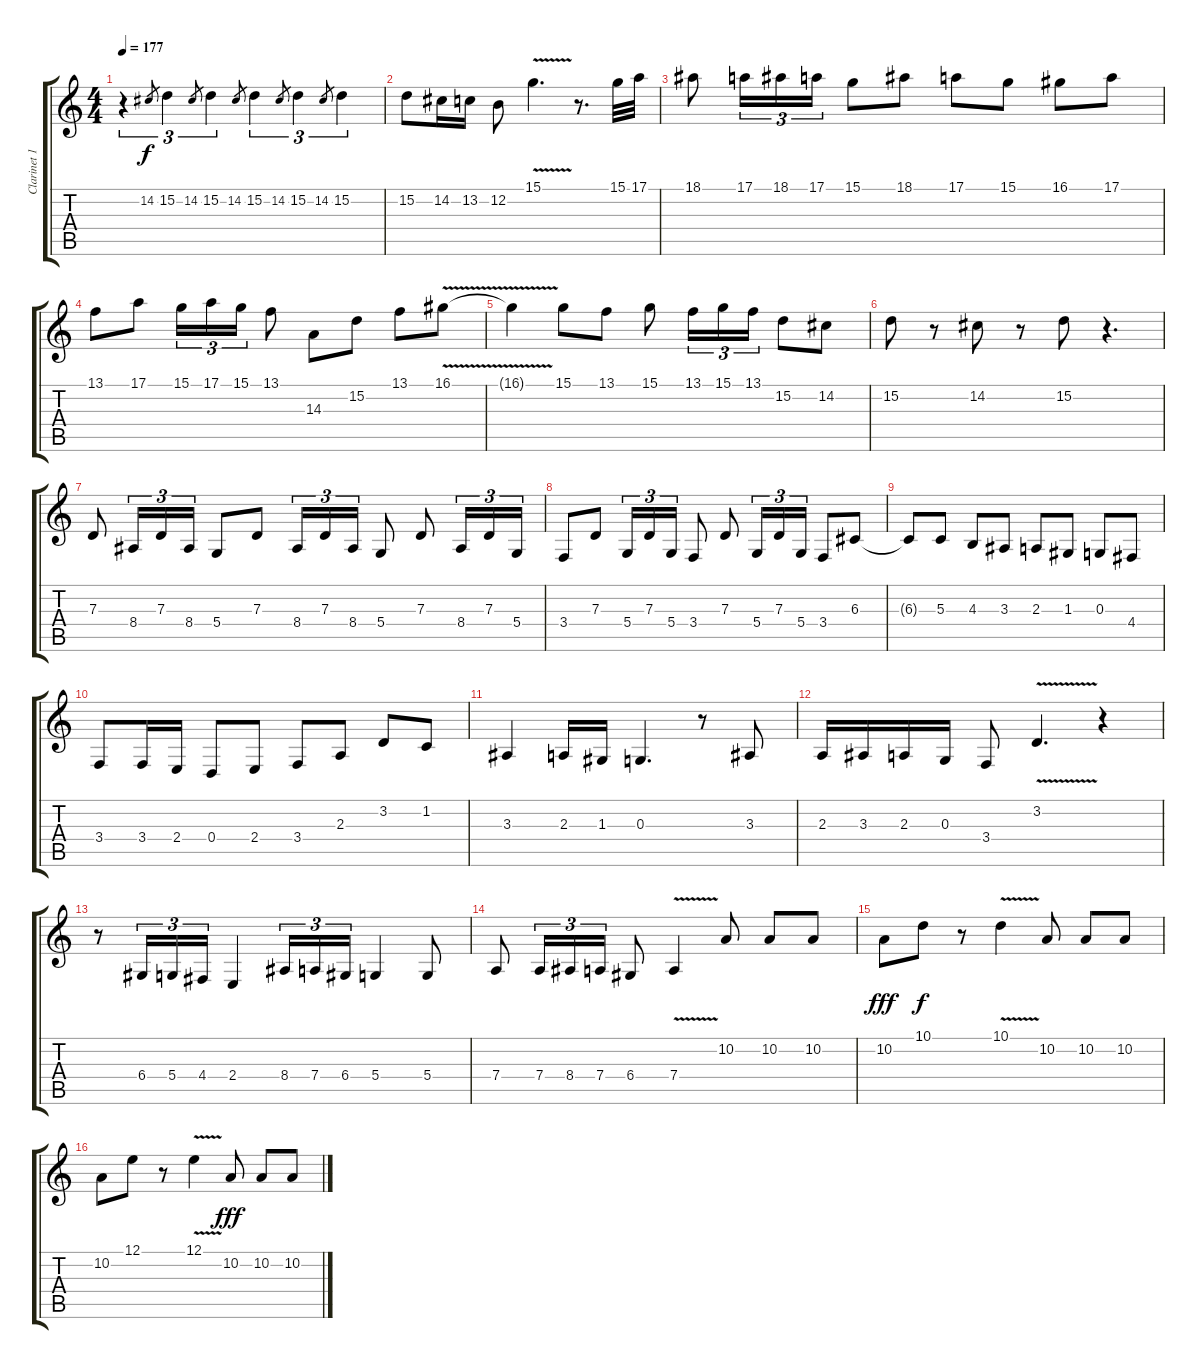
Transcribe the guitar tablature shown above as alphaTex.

\track ("Clarinet 1" "Clarinet 1") {instrument clarinet}
\staff {score tabs}
\tuning (E4 B3 G3 D3 A2 E2) {hide}
\ts (4 4)
\tempo 177
\clef g2
\ks c
r.4{tu (3 2) dy f} 14.2.8{gr} 15.2.4{tu (3 2)} 14.2.8{gr} 15.2.4{tu (3 2)} 14.2.8{gr} 15.2.4{tu (3 2)} 14.2.8{gr} 15.2.4{tu (3 2)} 14.2.8{gr} 15.2.4{tu (3 2)} |
15.2.8 14.2.16 13.2.16 12.2.8 15.1{v}.4{d} r.8{d} 15.1.32 17.1.32 |
18.1.8 17.1.16{tu (3 2)} 18.1.16{tu (3 2)} 17.1.16{tu (3 2)} 15.1.8 18.1.8 17.1.8 15.1.8 16.1.8 17.1.8 |
13.1.8 17.1.8 15.1.16{tu (3 2)} 17.1.16{tu (3 2)} 15.1.16{tu (3 2)} 13.1.8 14.3.8 15.2.8 13.1.8 16.1{v}.8 |
16.1{t}.4 15.1.8 13.1.8 15.1.8 13.1.16{tu (3 2)} 15.1.16{tu (3 2)} 13.1.16{tu (3 2)} 15.2.8 14.2.8 |
15.2.8 r.8 14.2.8 r.8 15.2.8 r.4{d} |
7.3.8 8.4.16{tu (3 2)} 7.3.16{tu (3 2)} 8.4.16{tu (3 2)} 5.4.8 7.3.8 8.4.16{tu (3 2)} 7.3.16{tu (3 2)} 8.4.16{tu (3 2)} 5.4.8 7.3.8 8.4.16{tu (3 2)} 7.3.16{tu (3 2)} 5.4.16{tu (3 2)} |
3.4.8 7.3.8 5.4.16{tu (3 2)} 7.3.16{tu (3 2)} 5.4.16{tu (3 2)} 3.4.8 7.3.8 5.4.16{tu (3 2)} 7.3.16{tu (3 2)} 5.4.16{tu (3 2)} 3.4.8 6.3.8 |
6.3{t}.8 5.3.8 4.3.8 3.3.8 2.3.8 1.3.8 0.3.8 4.4.8 |
3.4.8 3.4.16 2.4.16 0.4.8 2.4.8 3.4.8 2.3.8 3.2.8 1.2.8 |
3.3.4 2.3.16 1.3.16 0.3.4{d} r.8 3.3.8 |
2.3.16 3.3.16 2.3.16 0.3.16 3.4.8 3.2{v}.4{d} r.4 |
r.8 6.4.16{tu (3 2)} 5.4.16{tu (3 2)} 4.4.16{tu (3 2)} 2.4.4 8.4.16{tu (3 2)} 7.4.16{tu (3 2)} 6.4.16{tu (3 2)} 5.4.4 5.4.8 |
7.4.8 7.4.16{tu (3 2)} 8.4.16{tu (3 2)} 7.4.16{tu (3 2)} 6.4.8 7.4{v}.4 10.2.8 10.2.8 10.2.8 |
10.2.8{dy fff} 10.1.8{dy f} r.8 10.1{v}.4 10.2.8 10.2.8 10.2.8 |
10.2.8 12.1.8 r.8 12.1{v}.4 10.2.8{dy fff} 10.2.8 10.2.8
